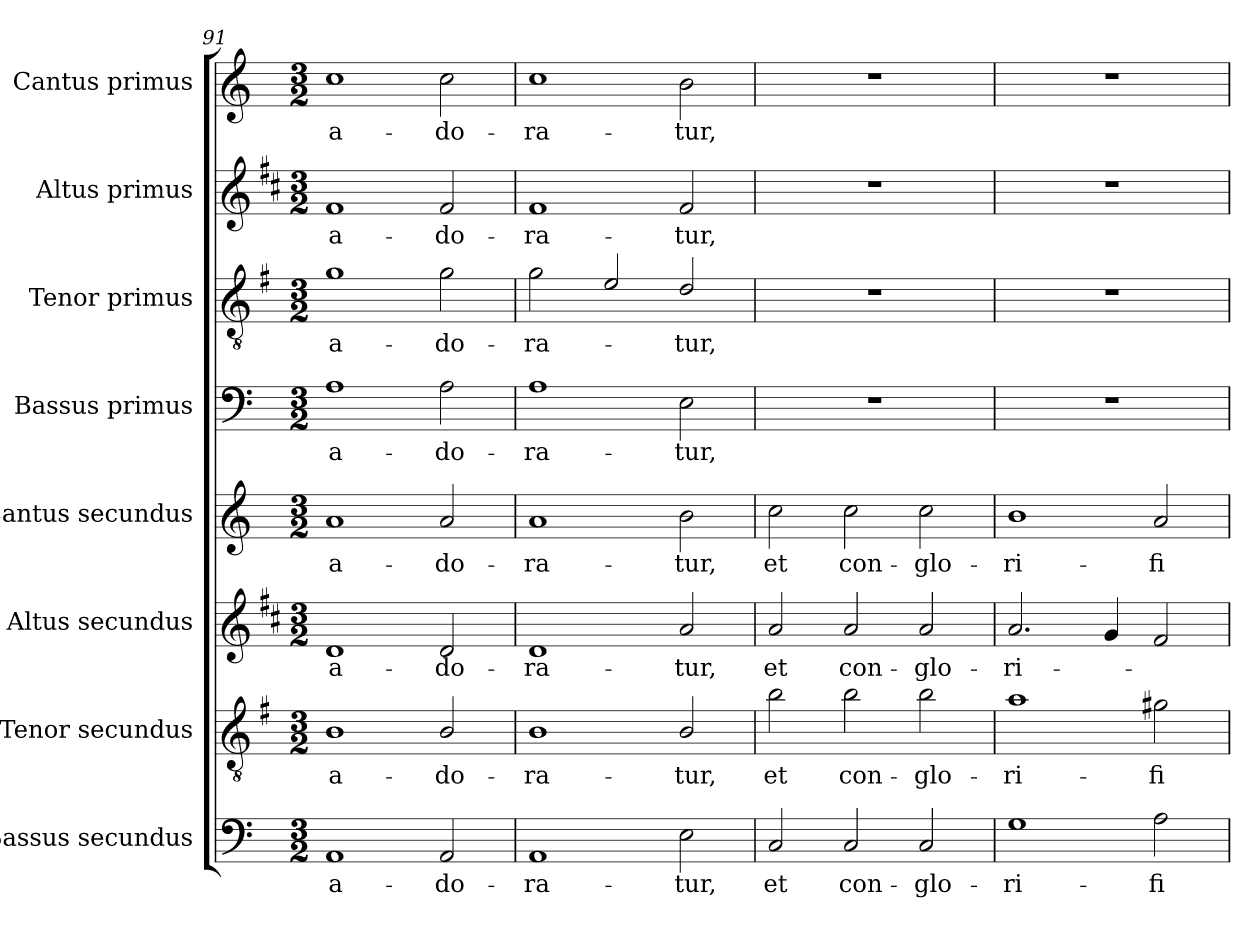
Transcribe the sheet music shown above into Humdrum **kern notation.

**kern	**text	**kern	**text	**kern	**text	**kern	**text	**kern	**text	**kern	**text	**kern	**text	**kern	**text
*part8	*part8	*part7	*part7	*part6	*part6	*part5	*part5	*part4	*part4	*part3	*part3	*part2	*part2	*part1	*part1
*staff8	*staff8	*staff7	*staff7	*staff6	*staff6	*staff5	*staff5	*staff4	*staff4	*staff3	*staff3	*staff2	*staff2	*staff1	*staff1
*I"Bassus secundus	*	*I"Tenor secundus	*	*I"Altus secundus	*	*I"Cantus secundus	*	*I"Bassus primus	*	*I"Tenor primus	*	*I"Altus primus	*	*I"Cantus primus	*
*I'B2	*	*I'T2	*	*I'A2	*	*I'C2	*	*I'B1	*	*I'T1	*	*I'A1	*	*I'C1	*
*clefF4	*	*clefGv2	*	*clefG2	*	*clefG2	*	*clefF4	*	*clefGv2	*	*clefG2	*	*clefG2	*
*	*	*ITrd4c7	*	*ITrd1c2	*	*	*	*	*	*ITrd4c7	*	*ITrd1c2	*	*	*
*k[]	*	*k[]	*	*k[]	*	*k[]	*	*k[]	*	*k[]	*	*k[]	*	*k[]	*
*C:	*	*C:	*	*C:	*	*C:	*	*C:	*	*C:	*	*C:	*	*C:	*
*M3/2	*	*M3/2	*	*M3/2	*	*M3/2	*	*M3/2	*	*M3/2	*	*M3/2	*	*M3/2	*
=91	=91	=91	=91	=91	=91	=91	=91	=91	=91	=91	=91	=91	=91	=91	=91
!	!LO:LY:b	!	!LO:LY:b	!	!LO:LY:b	!	!LO:LY:b	!	!LO:LY:b	!	!LO:LY:b	!	!LO:LY:b	!	!LO:LY:b
1AA	a-	1E	a-	1c	a-	1a	a-	1A	a-	1c	a-	1e	a-	1cc	a-
!	!LO:LY:b	!	!LO:LY:b	!	!LO:LY:b	!	!LO:LY:b	!	!LO:LY:b	!	!LO:LY:b	!	!LO:LY:b	!	!LO:LY:b
2AA/	-do-	2E/	-do-	2c/	-do-	2a/	-do-	2A\	-do-	2c\	-do-	2e/	-do-	2cc\	-do-
=92	=92	=92	=92	=92	=92	=92	=92	=92	=92	=92	=92	=92	=92	=92	=92
!	!LO:LY:b	!	!LO:LY:b	!	!LO:LY:b	!	!LO:LY:b	!	!LO:LY:b	!	!LO:LY:b	!	!LO:LY:b	!	!LO:LY:b
1AA	-ra-	1E	-ra-	1c	-ra-	1a	-ra-	1A	-ra-	2c\	-ra-	1e	-ra-	1cc	-ra-
.	.	.	.	.	.	.	.	.	.	2A/	.	.	.	.	.
!	!LO:LY:b	!	!LO:LY:b	!	!LO:LY:b	!	!LO:LY:b	!	!LO:LY:b	!	!LO:LY:b	!	!LO:LY:b	!	!LO:LY:b
2E\	-tur,	2E/	-tur,	2g/	-tur,	2b\	-tur,	2E\	-tur,	2G/	-tur,	2e/	-tur,	2b\	-tur,
!!LO:PB:g=z
=93	=93	=93	=93	=93	=93	=93	=93	=93	=93	=93	=93	=93	=93	=93	=93
!	!LO:LY:b	!	!LO:LY:b	!	!LO:LY:b	!	!LO:LY:b	!	!	!	!	!	!	!	!
2C/	et	2e\	et	2g/	et	2cc\	et	1.r	.	1.r	.	1.r	.	1.r	.
!	!LO:LY:b	!	!LO:LY:b	!	!LO:LY:b	!	!LO:LY:b	!	!	!	!	!	!	!	!
2C/	con-	2e\	con-	2g/	con-	2cc\	con-	.	.	.	.	.	.	.	.
!	!LO:LY:b	!	!LO:LY:b	!	!LO:LY:b	!	!LO:LY:b	!	!	!	!	!	!	!	!
2C/	-glo-	2e\	-glo-	2g/	-glo-	2cc\	-glo-	.	.	.	.	.	.	.	.
=94	=94	=94	=94	=94	=94	=94	=94	=94	=94	=94	=94	=94	=94	=94	=94
!	!LO:LY:b	!	!LO:LY:b	!	!LO:LY:b	!	!LO:LY:b	!	!	!	!	!	!	!	!
1G	-ri-	1d	-ri-	2.g/	-ri-	1b	-ri-	1.r	.	1.r	.	1.r	.	1.r	.
.	.	.	.	4f/	.	.	.	.	.	.	.	.	.	.	.
!	!LO:LY:b	!	!LO:LY:b	!	!	!	!LO:LY:b	!	!	!	!	!	!	!	!
2A\	-fi-	2c#X\	-fi-	2e/	.	2a/	-fi-	.	.	.	.	.	.	.	.
=	=	=	=	=	=	=	=	=	=	=	=	=	=	=	=
*-	*-	*-	*-	*-	*-	*-	*-	*-	*-	*-	*-	*-	*-	*-	*-
